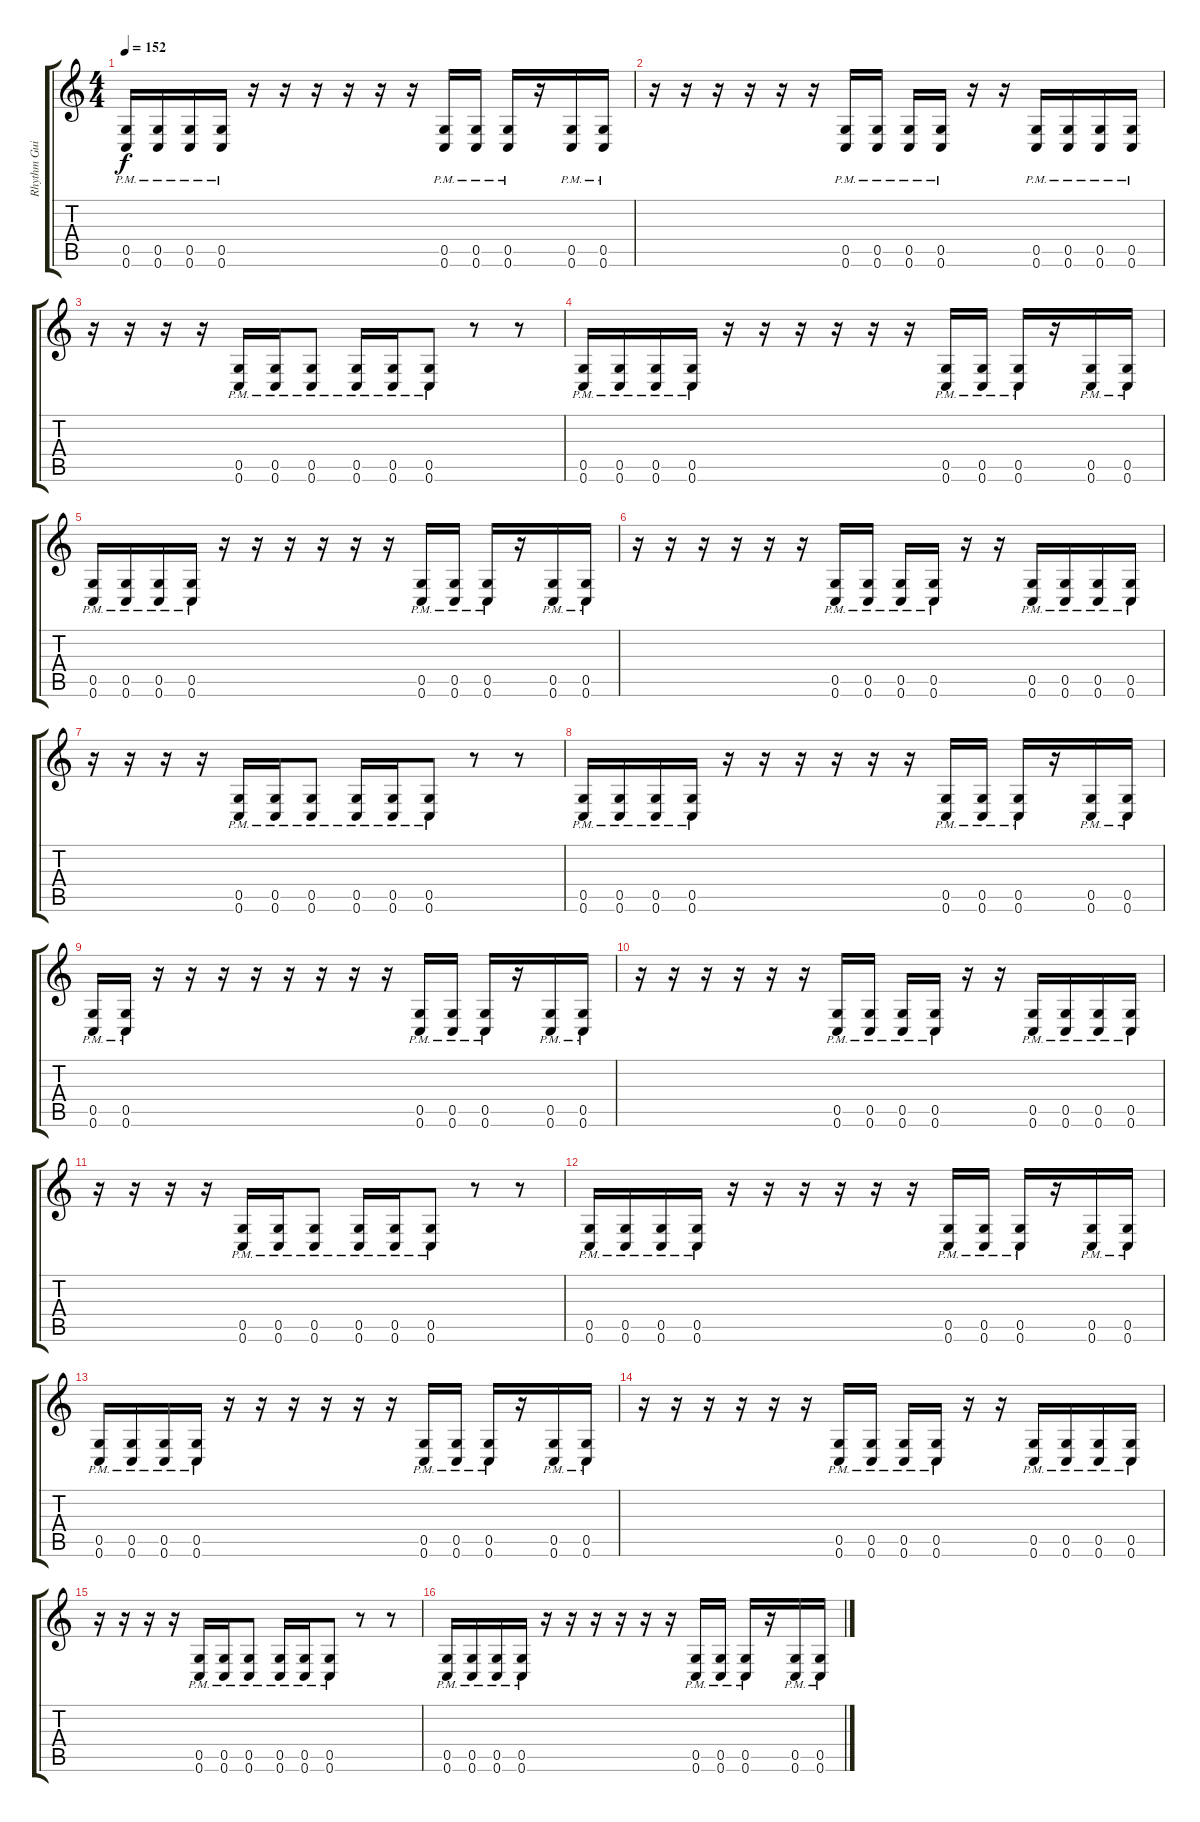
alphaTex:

\track ("Rhythm Guitar 1" "Rhythm Gui") {instrument distortionguitar}
\staff {score tabs}
\tuning (D4 A3 F3 C3 G2 C2) {hide}
\ts (4 4)
\tempo 152
\clef g2
\ks c
(0.5{pm} 0.6{pm}).16{dy f} (0.5{pm} 0.6{pm}).16 (0.5{pm} 0.6{pm}).16 (0.5{pm} 0.6{pm}).16 r.16 r.16 r.16 r.16 r.16 r.16 (0.5{pm} 0.6{pm}).16 (0.5{pm} 0.6{pm}).16 (0.5{pm} 0.6{pm}).16 r.16 (0.5{pm} 0.6{pm}).16 (0.5{pm} 0.6{pm}).16 |
r.16 r.16 r.16 r.16 r.16 r.16 (0.5{pm} 0.6{pm}).16 (0.5{pm} 0.6{pm}).16 (0.5{pm} 0.6{pm}).16 (0.5{pm} 0.6{pm}).16 r.16 r.16 (0.5{pm} 0.6{pm}).16 (0.5{pm} 0.6{pm}).16 (0.5{pm} 0.6{pm}).16 (0.5{pm} 0.6{pm}).16 |
r.16 r.16 r.16 r.16 (0.5{pm} 0.6{pm}).16 (0.5{pm} 0.6{pm}).16 (0.5{pm} 0.6{pm}).8 (0.5{pm} 0.6{pm}).16 (0.5{pm} 0.6{pm}).16 (0.5{pm} 0.6{pm}).8 r.8 r.8 |
(0.5{pm} 0.6{pm}).16 (0.5{pm} 0.6{pm}).16 (0.5{pm} 0.6{pm}).16 (0.5{pm} 0.6{pm}).16 r.16 r.16 r.16 r.16 r.16 r.16 (0.5{pm} 0.6{pm}).16 (0.5{pm} 0.6{pm}).16 (0.5{pm} 0.6{pm}).16 r.16 (0.5{pm} 0.6{pm}).16 (0.5{pm} 0.6{pm}).16 |
(0.5{pm} 0.6{pm}).16 (0.5{pm} 0.6{pm}).16 (0.5{pm} 0.6{pm}).16 (0.5{pm} 0.6{pm}).16 r.16 r.16 r.16 r.16 r.16 r.16 (0.5{pm} 0.6{pm}).16 (0.5{pm} 0.6{pm}).16 (0.5{pm} 0.6{pm}).16 r.16 (0.5{pm} 0.6{pm}).16 (0.5{pm} 0.6{pm}).16 |
r.16 r.16 r.16 r.16 r.16 r.16 (0.5{pm} 0.6{pm}).16 (0.5{pm} 0.6{pm}).16 (0.5{pm} 0.6{pm}).16 (0.5{pm} 0.6{pm}).16 r.16 r.16 (0.5{pm} 0.6{pm}).16 (0.5{pm} 0.6{pm}).16 (0.5{pm} 0.6{pm}).16 (0.5{pm} 0.6{pm}).16 |
r.16 r.16 r.16 r.16 (0.5{pm} 0.6{pm}).16 (0.5{pm} 0.6{pm}).16 (0.5{pm} 0.6{pm}).8 (0.5{pm} 0.6{pm}).16 (0.5{pm} 0.6{pm}).16 (0.5{pm} 0.6{pm}).8 r.8 r.8 |
(0.5{pm} 0.6{pm}).16 (0.5{pm} 0.6{pm}).16 (0.5{pm} 0.6{pm}).16 (0.5{pm} 0.6{pm}).16 r.16 r.16 r.16 r.16 r.16 r.16 (0.5{pm} 0.6{pm}).16 (0.5{pm} 0.6{pm}).16 (0.5{pm} 0.6{pm}).16 r.16 (0.5{pm} 0.6{pm}).16 (0.5{pm} 0.6{pm}).16 |
(0.5{pm} 0.6{pm}).16 (0.5{pm} 0.6{pm}).16 r.16 r.16 r.16 r.16 r.16 r.16 r.16 r.16 (0.5{pm} 0.6{pm}).16 (0.5{pm} 0.6{pm}).16 (0.5{pm} 0.6{pm}).16 r.16 (0.5{pm} 0.6{pm}).16 (0.5{pm} 0.6{pm}).16 |
r.16 r.16 r.16 r.16 r.16 r.16 (0.5{pm} 0.6{pm}).16 (0.5{pm} 0.6{pm}).16 (0.5{pm} 0.6{pm}).16 (0.5{pm} 0.6{pm}).16 r.16 r.16 (0.5{pm} 0.6{pm}).16 (0.5{pm} 0.6{pm}).16 (0.5{pm} 0.6{pm}).16 (0.5{pm} 0.6{pm}).16 |
r.16 r.16 r.16 r.16 (0.5{pm} 0.6{pm}).16 (0.5{pm} 0.6{pm}).16 (0.5{pm} 0.6{pm}).8 (0.5{pm} 0.6{pm}).16 (0.5{pm} 0.6{pm}).16 (0.5{pm} 0.6{pm}).8 r.8 r.8 |
(0.5{pm} 0.6{pm}).16 (0.5{pm} 0.6{pm}).16 (0.5{pm} 0.6{pm}).16 (0.5{pm} 0.6{pm}).16 r.16 r.16 r.16 r.16 r.16 r.16 (0.5{pm} 0.6{pm}).16 (0.5{pm} 0.6{pm}).16 (0.5{pm} 0.6{pm}).16 r.16 (0.5{pm} 0.6{pm}).16 (0.5{pm} 0.6{pm}).16 |
(0.5{pm} 0.6{pm}).16 (0.5{pm} 0.6{pm}).16 (0.5{pm} 0.6{pm}).16 (0.5{pm} 0.6{pm}).16 r.16 r.16 r.16 r.16 r.16 r.16 (0.5{pm} 0.6{pm}).16 (0.5{pm} 0.6{pm}).16 (0.5{pm} 0.6{pm}).16 r.16 (0.5{pm} 0.6{pm}).16 (0.5{pm} 0.6{pm}).16 |
r.16 r.16 r.16 r.16 r.16 r.16 (0.5{pm} 0.6{pm}).16 (0.5{pm} 0.6{pm}).16 (0.5{pm} 0.6{pm}).16 (0.5{pm} 0.6{pm}).16 r.16 r.16 (0.5{pm} 0.6{pm}).16 (0.5{pm} 0.6{pm}).16 (0.5{pm} 0.6{pm}).16 (0.5{pm} 0.6{pm}).16 |
r.16 r.16 r.16 r.16 (0.5{pm} 0.6{pm}).16 (0.5{pm} 0.6{pm}).16 (0.5{pm} 0.6{pm}).8 (0.5{pm} 0.6{pm}).16 (0.5{pm} 0.6{pm}).16 (0.5{pm} 0.6{pm}).8 r.8 r.8 |
(0.5{pm} 0.6{pm}).16 (0.5{pm} 0.6{pm}).16 (0.5{pm} 0.6{pm}).16 (0.5{pm} 0.6{pm}).16 r.16 r.16 r.16 r.16 r.16 r.16 (0.5{pm} 0.6{pm}).16 (0.5{pm} 0.6{pm}).16 (0.5{pm} 0.6{pm}).16 r.16 (0.5{pm} 0.6{pm}).16 (0.5{pm} 0.6{pm}).16
